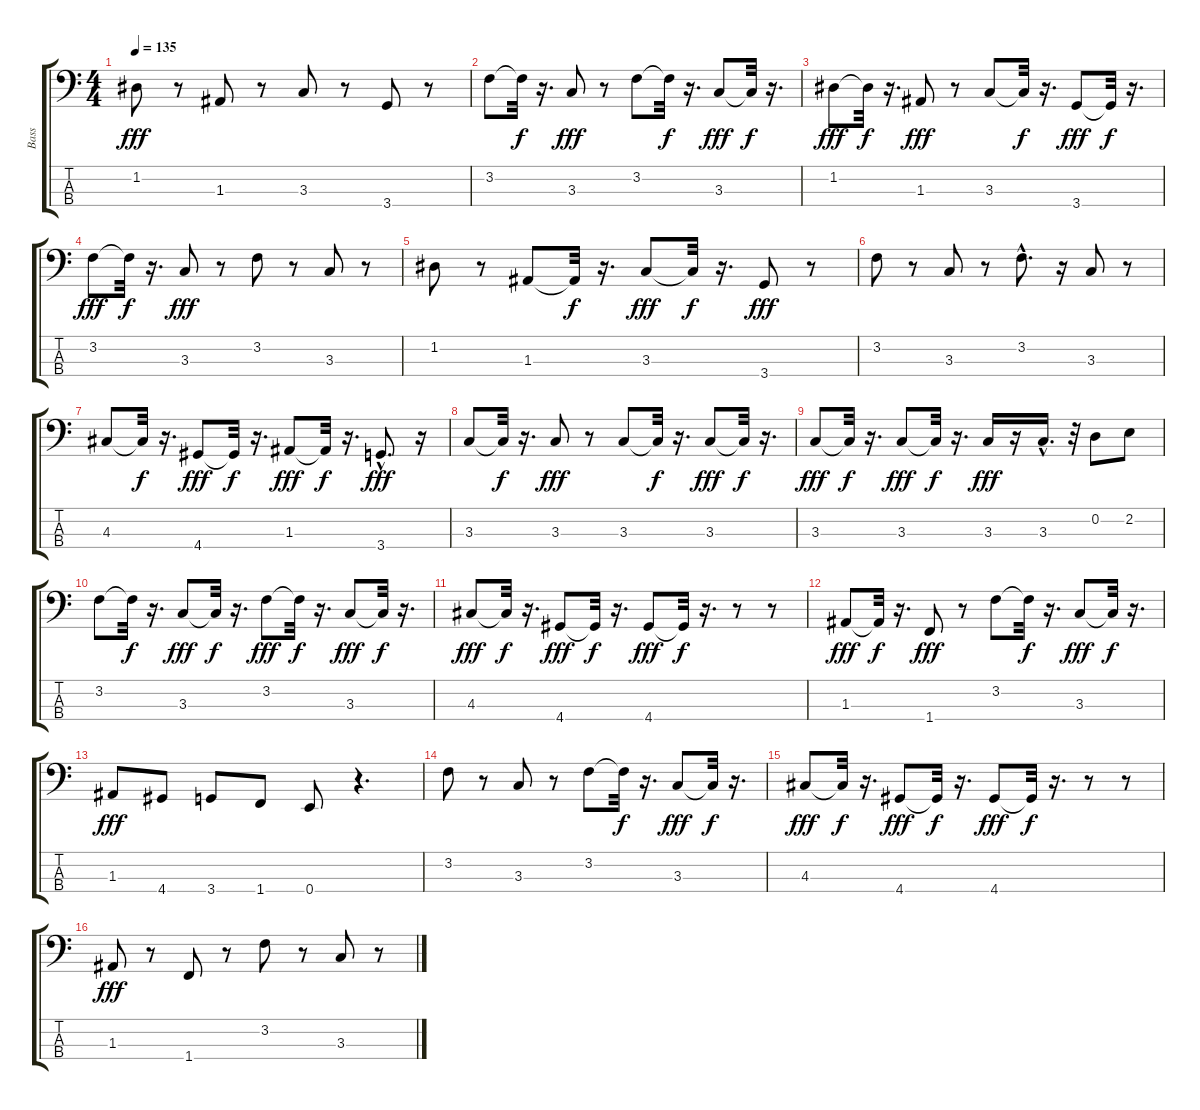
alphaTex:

\track ("Bass" "Bass") {instrument electricbassfinger}
\staff {score tabs}
\tuning (G2 D2 A1 E1) {hide}
\ts (4 4)
\tempo 135
\clef f4
\ks c
1.2.8{dy fff} r.8 1.3.8 r.8 3.3.8 r.8 3.4.8 r.8 |
3.2.8 3.2{t}.32{dy f} r.16{d} 3.3.8{dy fff} r.8 3.2.8 3.2{t}.32{dy f} r.16{d} 3.3.8{dy fff} 3.3{t}.32{dy f} r.16{d} |
1.2.8{dy fff} 1.2{t}.32{dy f} r.16{d} 1.3.8{dy fff} r.8 3.3.8 3.3{t}.32{dy f} r.16{d} 3.4.8{dy fff} 3.4{t}.32{dy f} r.16{d} |
3.2.8{dy fff} 3.2{t}.32{dy f} r.16{d} 3.3.8{dy fff} r.8 3.2.8 r.8 3.3.8 r.8 |
1.2.8 r.8 1.3.8 1.3{t}.32{dy f} r.16{d} 3.3.8{dy fff} 3.3{t}.32{dy f} r.16{d} 3.4.8{dy fff} r.8 |
3.2.8 r.8 3.3.8 r.8 3.2{hac}.8{d} r.16 3.3.8 r.8 |
4.3.8 4.3{t}.32{dy f} r.16{d} 4.4.8{dy fff} 4.4{t}.32{dy f} r.16{d} 1.3.8{dy fff} 1.3{t}.32{dy f} r.16{d} 3.4{hac}.8{d dy fff} r.16 |
3.3.8 3.3{t}.32{dy f} r.16{d} 3.3.8{dy fff} r.8 3.3.8 3.3{t}.32{dy f} r.16{d} 3.3.8{dy fff} 3.3{t}.32{dy f} r.16{d} |
3.3.8{dy fff} 3.3{t}.32{dy f} r.16{d} 3.3.8{dy fff} 3.3{t}.32{dy f} r.16{d} 3.3.16{dy fff} r.16 3.3{hac}.16{d} r.32 0.2.8 2.2.8 |
3.2.8 3.2{t}.32{dy f} r.16{d} 3.3.8{dy fff} 3.3{t}.32{dy f} r.16{d} 3.2.8{dy fff} 3.2{t}.32{dy f} r.16{d} 3.3.8{dy fff} 3.3{t}.32{dy f} r.16{d} |
4.3.8{dy fff} 4.3{t}.32{dy f} r.16{d} 4.4.8{dy fff} 4.4{t}.32{dy f} r.16{d} 4.4.8{dy fff} 4.4{t}.32{dy f} r.16{d} r.8 r.8 |
1.3.8{dy fff} 1.3{t}.32{dy f} r.16{d} 1.4.8{dy fff} r.8 3.2.8 3.2{t}.32{dy f} r.16{d} 3.3.8{dy fff} 3.3{t}.32{dy f} r.16{d} |
1.3.8{dy fff} 4.4.8 3.4.8 1.4.8 0.4.8 r.4{d} |
3.2.8 r.8 3.3.8 r.8 3.2.8 3.2{t}.32{dy f} r.16{d} 3.3.8{dy fff} 3.3{t}.32{dy f} r.16{d} |
4.3.8{dy fff} 4.3{t}.32{dy f} r.16{d} 4.4.8{dy fff} 4.4{t}.32{dy f} r.16{d} 4.4.8{dy fff} 4.4{t}.32{dy f} r.16{d} r.8 r.8 |
1.3.8{dy fff} r.8 1.4.8 r.8 3.2.8 r.8 3.3.8 r.8
